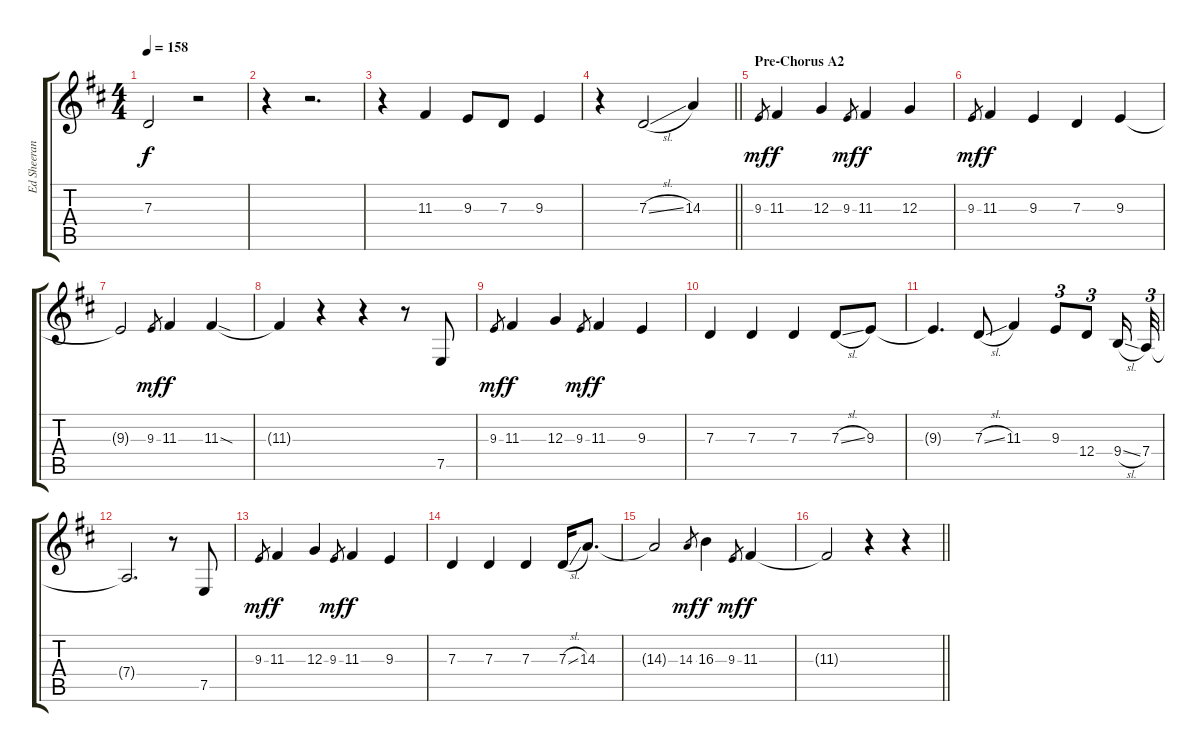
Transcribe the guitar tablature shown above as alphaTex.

\track ("Ed Sheeran Vocals" "Ed Sheeran") {instrument flute}
\staff {score tabs}
\tuning (E4 B3 G3 D3 A2 E2) {hide}
\ts (4 4)
\tempo 158
\clef g2
\ks d
7.3{t}.2{dy f} r.2 |
r.4 r.2{d} |
r.4 11.3.4 9.3.8 7.3.8 9.3.4 |
\barLineRight lightlight
r.4 7.3{sl}.2 14.3.4 |
\section ("" "Pre-Chorus A2")
9.3.8{gr dy mf} 11.3.4{dy f} 12.3.4 9.3.8{gr dy mf} 11.3.4{dy f} 12.3.4 |
9.3.8{gr dy mf} 11.3.4{dy f} 9.3.4 7.3.4 9.3.4 |
9.3{t}.2 9.3.8{gr dy mf} 11.3.4{dy f} 11.3{sod}.4 |
11.3{t}.4 r.4 r.4 r.8 7.5.8 |
9.3.8{gr dy mf} 11.3.4{dy f} 12.3.4 9.3.8{gr dy mf} 11.3.4{dy f} 9.3.4 |
7.3.4 7.3.4 7.3.4 7.3{sl}.8 9.3.8 |
9.3{t}.4{d} 7.3{sl}.8 11.3.4 9.3.8{tu (3 2)} 12.4.8{tu (3 2)} 9.4{sl}.16 7.4.32{tu (3 2)} |
7.4{t}.2{d} r.8 7.5.8 |
9.3.8{gr dy mf} 11.3.4{dy f} 12.3.4 9.3.8{gr dy mf} 11.3.4{dy f} 9.3.4 |
7.3.4 7.3.4 7.3.4 7.3{sl}.16 14.3.8{d} |
14.3{t}.2 14.3.8{gr dy mf} 16.3.4{dy f} 9.3.8{gr dy mf} 11.3.4{dy f} |
\barLineRight lightlight
11.3{t}.2 r.4 r.4
